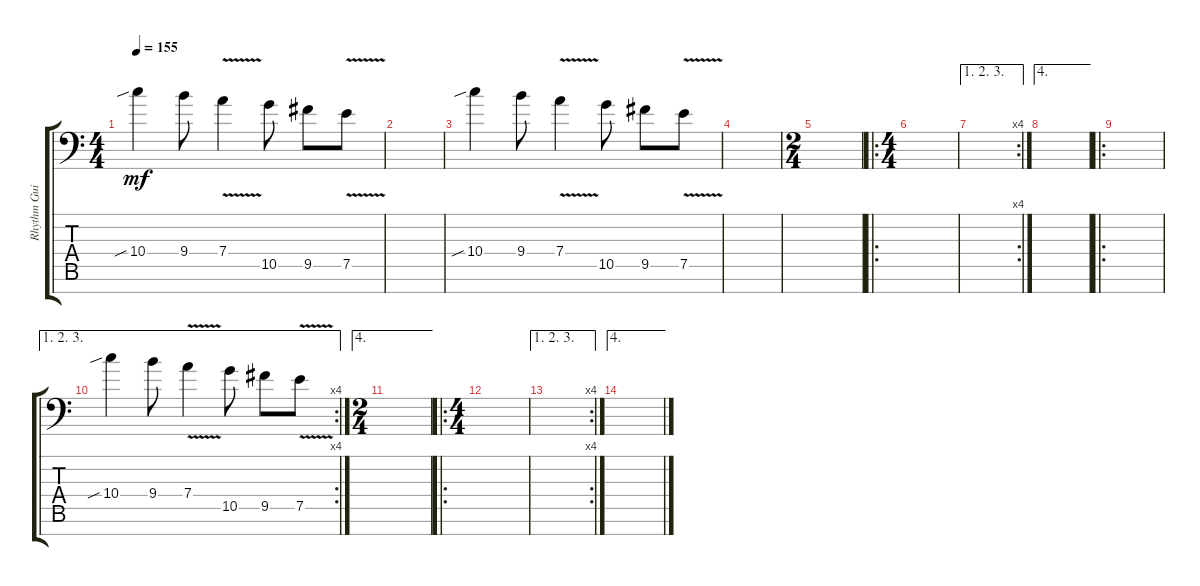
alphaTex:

\track ("Rhythm Guitar R" "Rhythm Gui") {instrument distortionguitar}
\staff {score tabs}
\tuning (E4 B3 G3 D3 A2 E2 A1) {hide}
\ts (4 4)
\tempo 155
\clef f4
\ks c
10.4{sib}.4{dy mf} 9.4.8 7.4{v}.4 10.5.8 9.5.8 7.5{v}.8 |
|
10.4{sib}.4 9.4.8 7.4{v}.4 10.5.8 9.5.8 7.5{v}.8 |
|
\ts (2 4)
|
\ro
\ts (4 4)
|
\ae (1 2 3)
\rc 4
|
\ae 4
|
\ro
|
\ae (1 2 3)
\rc 4
10.4{sib}.4 9.4.8 7.4{v}.4 10.5.8 9.5.8 7.5{v}.8 |
\ae 4
\ts (2 4)
|
\ro
\ts (4 4)
|
\ae (1 2 3)
\rc 4
|
\ae 4
